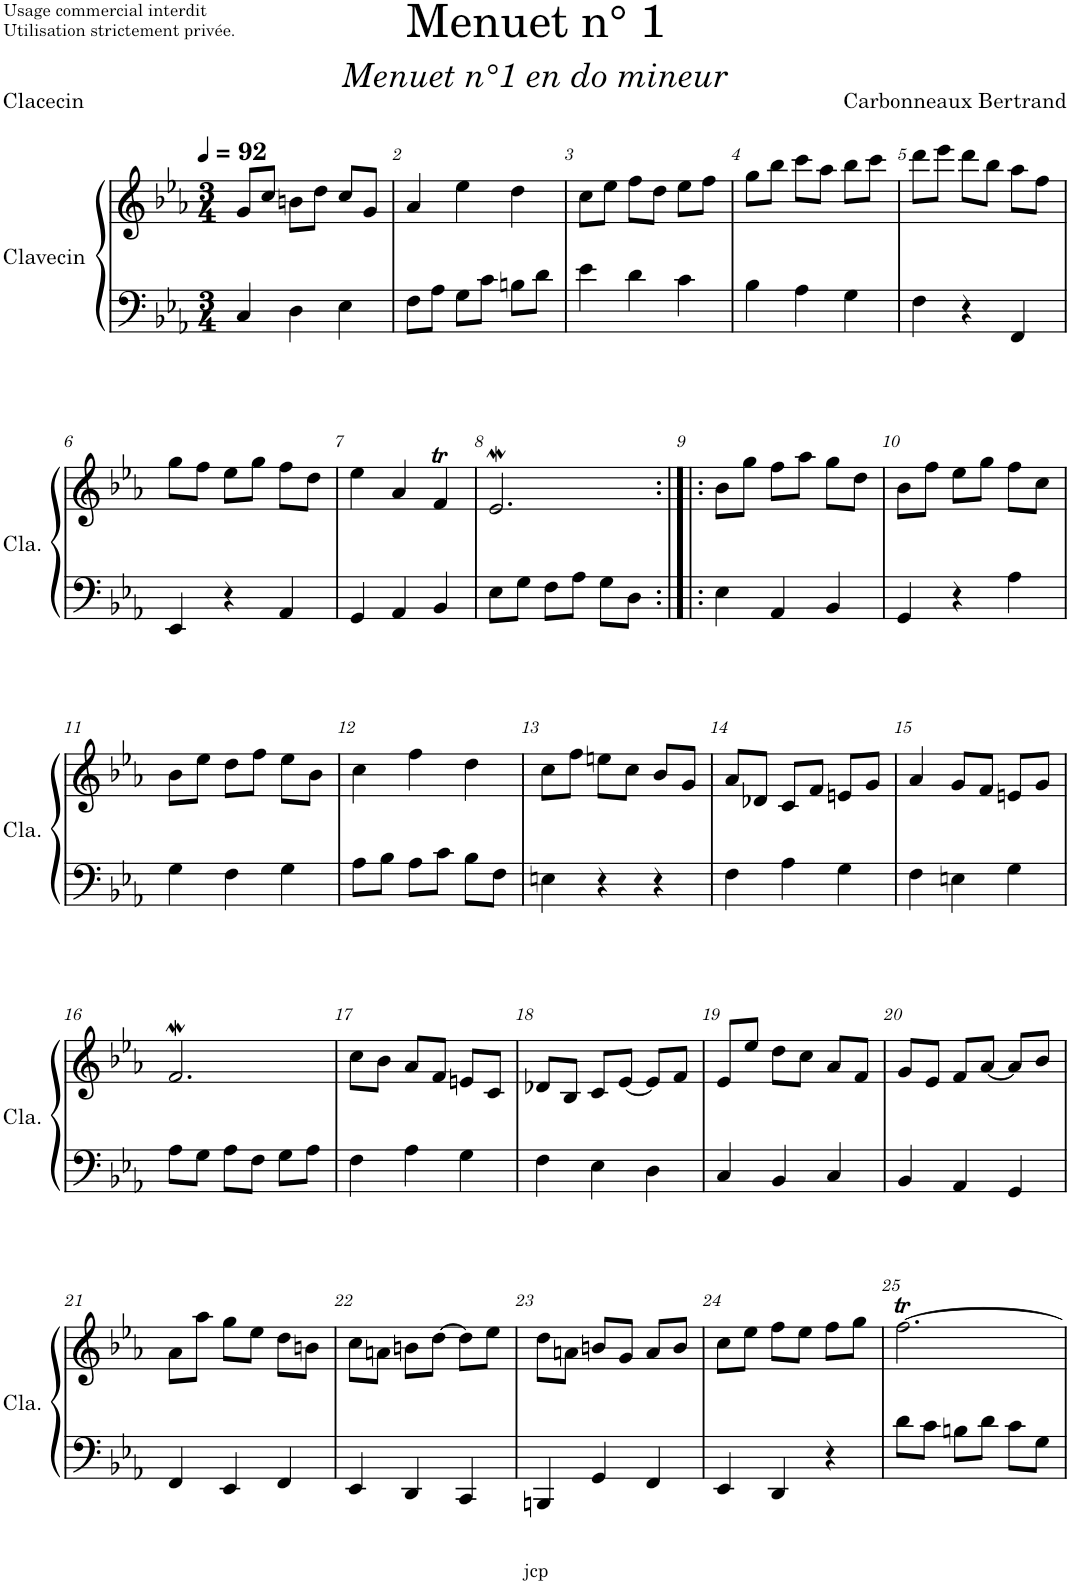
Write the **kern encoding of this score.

**kern	**kern
*part1	*part1
*staff2	*staff1
*I"Clavecin	*
*I'Cla.	*
*clefF4	*clefG2
*k[b-e-a-]	*k[b-e-a-]
*M3/4	*M3/4
*MM92	*MM92
=1	=1
4C/	8g/L
.	8cc/J
4D\	8bn\L
.	8dd\J
4E-\	8cc/L
.	8g/J
=2	=2
8F\L	4a-/
8A-\J	.
8G\L	4ee-\
8c\J	.
8Bn\L	4dd\
8d\J	.
=3	=3
4e-\	8cc\L
.	8ee-\J
4d\	8ff\L
.	8dd\J
4c\	8ee-\L
.	8ff\J
=4	=4
4B-\	8gg\L
.	8bb-\J
4A-\	8ccc\L
.	8aa-\J
4G\	8bb-\L
.	8ccc\J
=5	=5
4F\	8ddd\L
.	8eee-\J
4r	8ddd\L
.	8bb-\J
4FF/	8aa-\L
.	8ff\J
!!LO:LB:g=z
=6	=6
4EE-/	8gg\L
.	8ff\J
4r	8ee-\L
.	8gg\J
4AA-/	8ff\L
.	8dd\J
=7	=7
4GG/	4ee-\
4AA-/	4a-/
4BB-/	4fT/
=8	=8
8E-\L	2.e-w/
8G\J	.
8F\L	.
8A-\J	.
8G\L	.
8D\J	.
=9:|!|:	=9:|!|:
4E-\	8b-\L
.	8gg\J
4AA-/	8ff\L
.	8aa-\J
4BB-/	8gg\L
.	8dd\J
=10	=10
4GG/	8b-\L
.	8ff\J
4r	8ee-\L
.	8gg\J
4A-\	8ff\L
.	8cc\J
!!LO:LB:g=z
=11	=11
4G\	8b-\L
.	8ee-\J
4F\	8dd\L
.	8ff\J
4G\	8ee-\L
.	8b-\J
=12	=12
8A-\L	4cc\
8B-\J	.
8A-\L	4ff\
8c\J	.
8B-\L	4dd\
8F\J	.
=13	=13
4En\	8cc\L
.	8ff\J
4r	8een\L
.	8cc\J
4r	8b-/L
.	8g/J
=14	=14
4F\	8a-/L
.	8d-X/J
4A-\	8c/L
.	8f/J
4G\	8en/L
.	8g/J
=15	=15
4F\	4a-/
4En\	8g/L
.	8f/J
4G\	8en/L
.	8g/J
!!LO:LB:g=z
=16	=16
8A-\L	2.fW/
8G\J	.
8A-\L	.
8F\J	.
8G\L	.
8A-\J	.
=17	=17
4F\	8cc\L
.	8b-\J
4A-\	8a-/L
.	8f/J
4G\	8en/L
.	8c/J
=18	=18
4F\	8d-X/L
.	8B-/J
4E-\	8c/L
.	[8e-/J
4D\	8e-/L]
.	8f/J
=19	=19
4C/	8e-/L
.	8ee-/J
4BB-/	8dd\L
.	8cc\J
4C/	8a-/L
.	8f/J
=20	=20
4BB-/	8g/L
.	8e-/J
4AA-/	8f/L
.	[8a-/J
4GG/	8a-/L]
.	8b-/J
!!LO:LB:g=z
=21	=21
4FF/	8a-\L
.	8aa-\J
4EE-/	8gg\L
.	8ee-\J
4FF/	8dd\L
.	8bn\J
=22	=22
4EE-/	8cc\L
.	8an\J
4DD/	8bn\L
.	[8dd\J
4CC/	8dd\L]
.	8ee-\J
=23	=23
4BBBn/	8dd\L
.	8an\J
4GG/	8bn/L
.	8g/J
4FF/	8a/L
.	8b/J
=24	=24
4EE-/	8cc\L
.	8ee-\J
4DD/	8ff\L
.	8ee-\J
4r	8ff\L
.	8gg\J
=25	=25
8d\L	[2.ffT\
8c\J	.
8Bn\L	.
8d\J	.
8c\L	.
8G\J	.
=	=
*-	*-
